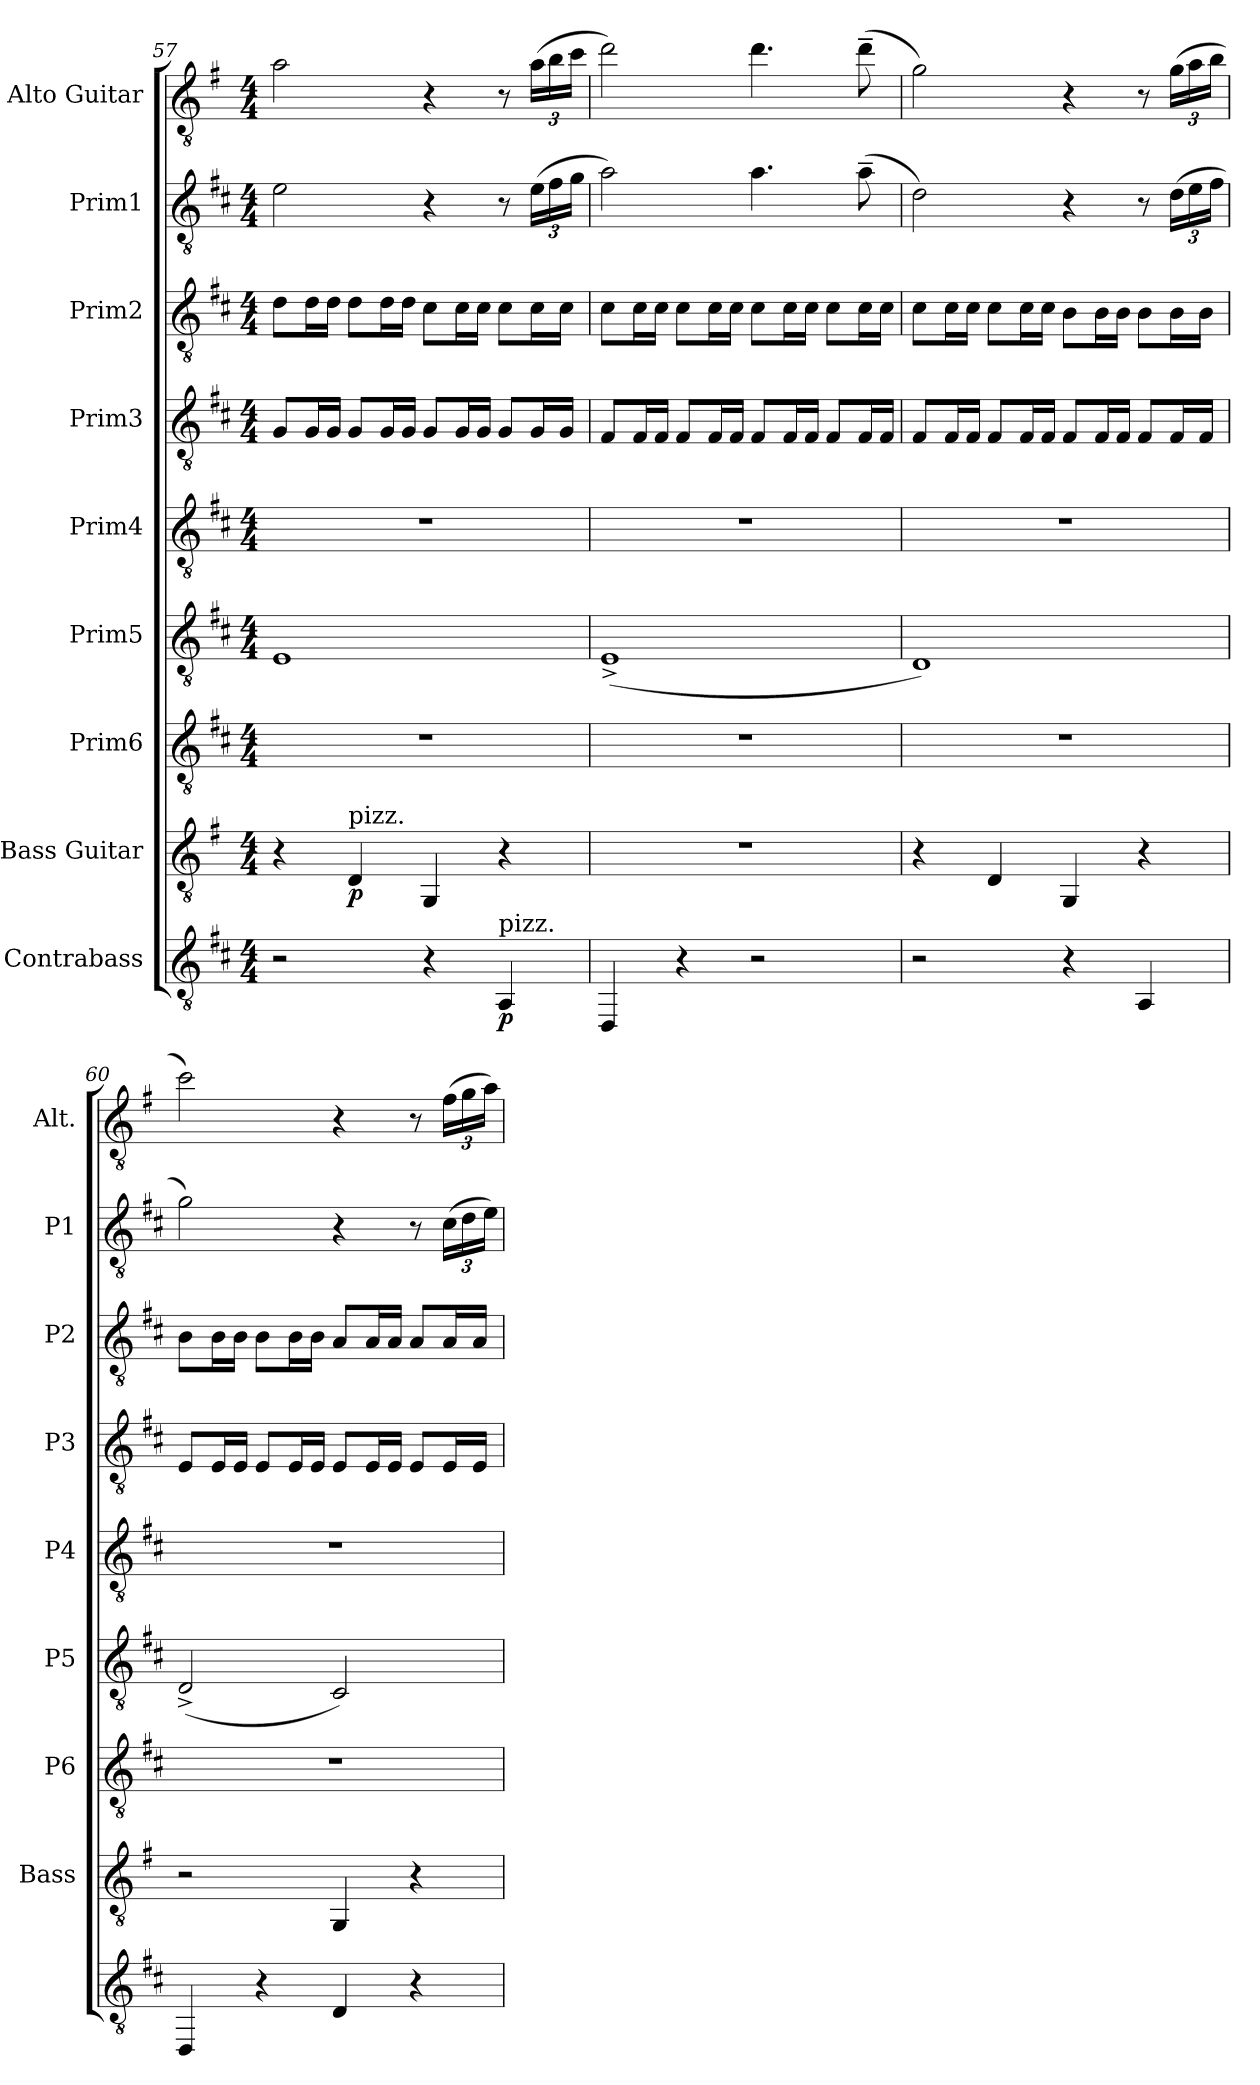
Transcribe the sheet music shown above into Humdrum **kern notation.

**kern	**dynam	**kern	**dynam	**kern	**kern	**dynam	**kern	**kern	**dynam	**kern	**dynam	**kern	**dynam	**kern	**dynam
*part9	*part9	*part8	*part8	*part7	*part6	*part6	*part5	*part4	*part4	*part3	*part3	*part2	*part2	*part1	*part1
*staff9	*staff9	*staff8	*staff8	*staff7	*staff6	*staff6	*staff5	*staff4	*staff4	*staff3	*staff3	*staff2	*staff2	*staff1	*staff1
*I"Contrabass	*	*I"Bass Guitar	*	*I"Prim6	*I"Prim5	*	*I"Prim4	*I"Prim3	*	*I"Prim2	*	*I"Prim1	*	*I"Alto Guitar	*
*	*	*I'Bass	*	*I'P6	*I'P5	*	*I'P4	*I'P3	*	*I'P2	*	*I'P1	*	*I'Alt.	*
*clefGv2	*	*clefGv2	*	*clefGv2	*clefGv2	*	*clefGv2	*clefGv2	*	*clefGv2	*	*clefGv2	*	*clefGv2	*
*ITrd7c12	*	*ITrd3c5	*	*	*	*	*	*	*	*	*	*	*	*ITrd-4c-7	*
*k[f#c#]	*	*k[f#c#]	*	*k[f#c#]	*k[f#c#]	*	*k[f#c#]	*k[f#c#]	*	*k[f#c#]	*	*k[f#c#]	*	*k[f#c#]	*
*M4/4	*	*M4/4	*	*M4/4	*M4/4	*	*M4/4	*M4/4	*	*M4/4	*	*M4/4	*	*M4/4	*
=57	=57	=57	=57	=57	=57	=57	=57	=57	=57	=57	=57	=57	=57	=57	=57
2r	.	4r	.	1r	1E	.	1r	8G/L	.	8d\L	.	2e\	.	2ee\	.
.	.	.	.	.	.	.	.	16G/L	.	16d\L	.	.	.	.	.
.	.	.	.	.	.	.	.	16G/JJ	.	16d\JJ	.	.	.	.	.
!	!	!LO:TX:a:t=pizz.	!	!	!	!	!	!	!	!	!	!	!	!	!
!	!	!	!LO:DY:b	!	!	!	!	!	!	!	!	!	!	!	!
.	.	4AA/	p	.	.	.	.	8G/L	.	8d\L	.	.	.	.	.
.	.	.	.	.	.	.	.	16G/L	.	16d\L	.	.	.	.	.
.	.	.	.	.	.	.	.	16G/JJ	.	16d\JJ	.	.	.	.	.
4r	.	4DD/	.	.	.	.	.	8G/L	.	8c#\L	.	4r	.	4r	.
.	.	.	.	.	.	.	.	16G/L	.	16c#\L	.	.	.	.	.
.	.	.	.	.	.	.	.	16G/JJ	.	16c#\JJ	.	.	.	.	.
!LO:TX:a:t=pizz.	!	!	!	!	!	!	!	!	!	!	!	!	!	!	!
!	!LO:DY:b	!	!	!	!	!	!	!	!	!	!	!	!	!	!
4AAA/	p	4r	.	.	.	.	.	8G/L	.	8c#\L	.	8r	.	8r	.
*	*	*	*	*	*	*	*	*	*	*	*	*Xbrackettup	*	*Xbrackettup	*
.	.	.	.	.	.	.	.	16G/L	.	16c#\L	.	(24e\LL	.	(24ee\LL	.
.	.	.	.	.	.	.	.	.	.	.	.	24f#\	.	24ff#\	.
.	.	.	.	.	.	.	.	16G/JJ	.	16c#\JJ	.	.	.	.	.
.	.	.	.	.	.	.	.	.	.	.	.	24g\JJ	.	24gg\JJ	.
=58	=58	=58	=58	=58	=58	=58	=58	=58	=58	=58	=58	=58	=58	=58	=58
4DDD/	.	1r	.	1r	(1E^	.	1r	8F#/L	.	8c#\L	.	2a\)	.	2aa\)	.
.	.	.	.	.	.	.	.	16F#/L	.	16c#\L	.	.	.	.	.
.	.	.	.	.	.	.	.	16F#/JJ	.	16c#\JJ	.	.	.	.	.
4r	.	.	.	.	.	.	.	8F#/L	.	8c#\L	.	.	.	.	.
.	.	.	.	.	.	.	.	16F#/L	.	16c#\L	.	.	.	.	.
.	.	.	.	.	.	.	.	16F#/JJ	.	16c#\JJ	.	.	.	.	.
2r	.	.	.	.	.	.	.	8F#/L	.	8c#\L	.	4.a\	.	4.aa\	.
.	.	.	.	.	.	.	.	16F#/L	.	16c#\L	.	.	.	.	.
.	.	.	.	.	.	.	.	16F#/JJ	.	16c#\JJ	.	.	.	.	.
.	.	.	.	.	.	.	.	8F#/L	.	8c#\L	.	.	.	.	.
.	.	.	.	.	.	.	.	16F#/L	.	16c#\L	.	(8a~\	.	(8aa~\	.
.	.	.	.	.	.	.	.	16F#/JJ	.	16c#\JJ	.	.	.	.	.
=59	=59	=59	=59	=59	=59	=59	=59	=59	=59	=59	=59	=59	=59	=59	=59
2r	.	4r	.	1r	1D)	.	1r	8F#/L	.	8c#\L	.	2d\)	.	2dd\)	.
.	.	.	.	.	.	.	.	16F#/L	.	16c#\L	.	.	.	.	.
.	.	.	.	.	.	.	.	16F#/JJ	.	16c#\JJ	.	.	.	.	.
.	.	4AA/	.	.	.	.	.	8F#/L	.	8c#\L	.	.	.	.	.
.	.	.	.	.	.	.	.	16F#/L	.	16c#\L	.	.	.	.	.
.	.	.	.	.	.	.	.	16F#/JJ	.	16c#\JJ	.	.	.	.	.
4r	.	4DD/	.	.	.	.	.	8F#/L	.	8B\L	.	4r	.	4r	.
.	.	.	.	.	.	.	.	16F#/L	.	16B\L	.	.	.	.	.
.	.	.	.	.	.	.	.	16F#/JJ	.	16B\JJ	.	.	.	.	.
4AAA/	.	4r	.	.	.	.	.	8F#/L	.	8B\L	.	8r	.	8r	.
.	.	.	.	.	.	.	.	16F#/L	.	16B\L	.	(24d\LL	.	(24dd\LL	.
.	.	.	.	.	.	.	.	.	.	.	.	24e\	.	24ee\	.
.	.	.	.	.	.	.	.	16F#/JJ	.	16B\JJ	.	.	.	.	.
.	.	.	.	.	.	.	.	.	.	.	.	24f#\JJ	.	24ff#\JJ	.
!!LO:PB:g=z
=60	=60	=60	=60	=60	=60	=60	=60	=60	=60	=60	=60	=60	=60	=60	=60
!	!LO:DY:b	!	!	!	!	!LO:DY:b	!	!	!LO:DY:b	!	!LO:DY:b	!	!LO:DY:b	!	!LO:DY:b
4DDD/	other-dynamics	2r	.	1r	(2D^/	other-dynamics	1r	8E/L	other-dynamics	8B\L	other-dynamics	2g\)	other-dynamics	2gg\)	other-dynamics
.	.	.	.	.	.	.	.	16E/L	.	16B\L	.	.	.	.	.
.	.	.	.	.	.	.	.	16E/JJ	.	16B\JJ	.	.	.	.	.
4r	.	.	.	.	.	.	.	8E/L	.	8B\L	.	.	.	.	.
.	.	.	.	.	.	.	.	16E/L	.	16B\L	.	.	.	.	.
.	.	.	.	.	.	.	.	16E/JJ	.	16B\JJ	.	.	.	.	.
!	!	!	!LO:DY:b	!	!	!	!	!	!	!	!	!	!	!	!
4DD/	.	4DD/	other-dynamics	.	2C#/)	.	.	8E/L	.	8A/L	.	4r	.	4r	.
.	.	.	.	.	.	.	.	16E/L	.	16A/L	.	.	.	.	.
.	.	.	.	.	.	.	.	16E/JJ	.	16A/JJ	.	.	.	.	.
4r	.	4r	.	.	.	.	.	8E/L	.	8A/L	.	8r	.	8r	.
.	.	.	.	.	.	.	.	16E/L	.	16A/L	.	(24c#\LL	.	(24cc#\LL	.
.	.	.	.	.	.	.	.	.	.	.	.	24d\	.	24dd\	.
.	.	.	.	.	.	.	.	16E/JJ	.	16A/JJ	.	.	.	.	.
.	.	.	.	.	.	.	.	.	.	.	.	24e\JJ)	.	24ee\JJ)	.
=	=	=	=	=	=	=	=	=	=	=	=	=	=	=	=
*-	*-	*-	*-	*-	*-	*-	*-	*-	*-	*-	*-	*-	*-	*-	*-
